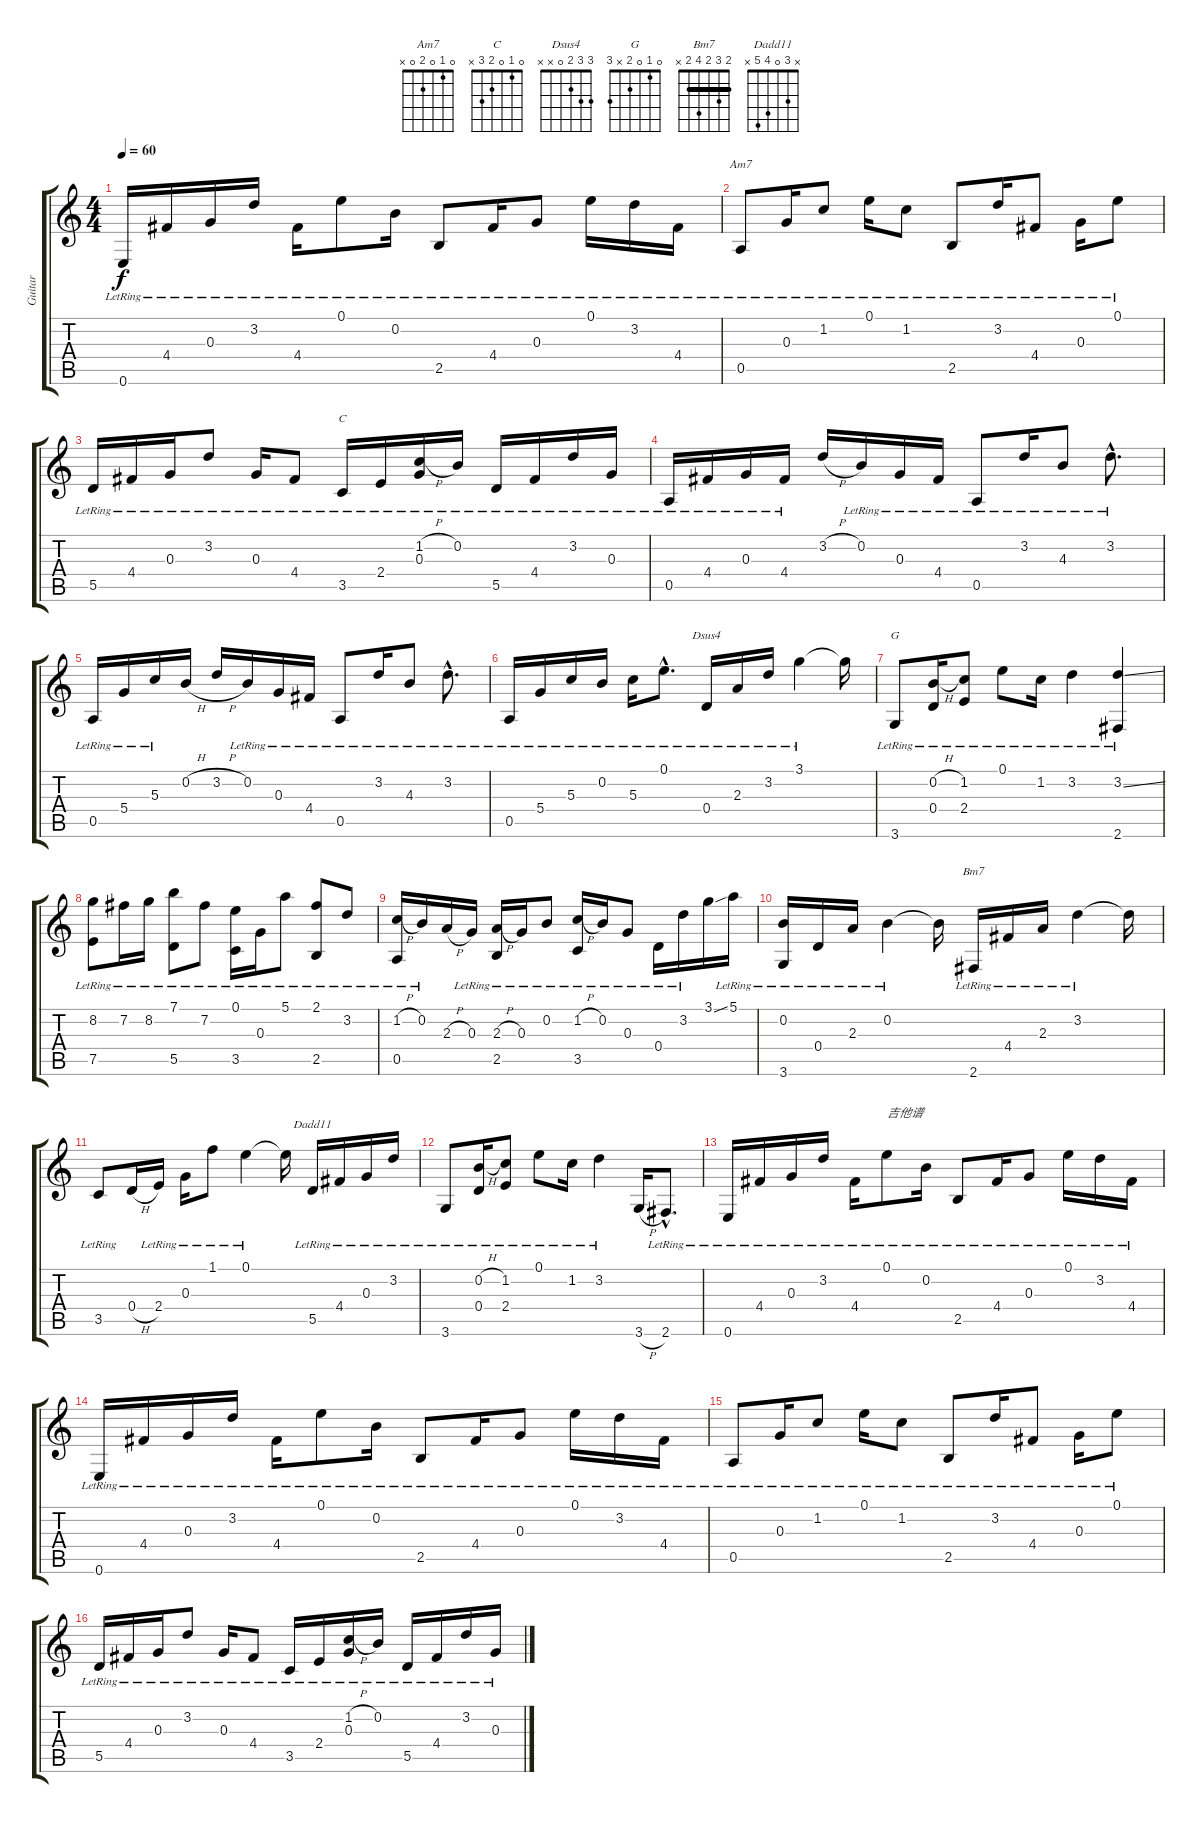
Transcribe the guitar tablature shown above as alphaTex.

\track ("Guitar" "Guitar") {instrument acousticguitarsteel}
\staff {score tabs}
\tuning (E4 B3 G3 D3 A2 E2) {hide}
\chord ("Am7" 0 1 0 2 0 x)
\chord ("C" 0 1 0 2 3 x)
\chord ("Dsus4" 3 3 2 0 x x)
\chord ("G" 0 1 0 2 x 3)
\chord ("Bm7" 2 3 2 4 2 x) {barre 2}
\chord ("Dadd11" x 3 0 4 5 x)
\ts (4 4)
\tempo 60
\clef g2
\ks c
0.6{lr}.16{dy f} 4.4{lr}.16 0.3{lr}.16 3.2{lr}.16 4.4{lr}.16 0.1{lr}.8 0.2{lr}.16 2.5{lr}.8 4.4{lr}.16 0.3{lr}.8 0.1{lr}.16 3.2{lr}.16 4.4{lr}.16 |
0.5{lr}.8{ch "Am7"} 0.3{lr}.16 1.2{lr}.8 0.1{lr}.16 1.2{lr}.8 2.5{lr}.8 3.2{lr}.16 4.4{lr}.8 0.3{lr}.16 0.1{lr}.8 |
5.5{lr}.16 4.4{lr}.16 0.3{lr}.16 3.2{lr}.8 0.3{lr}.16 4.4{lr}.8 3.5{lr}.16{ch "C"} 2.4{lr}.16 (1.2{h} 0.3{lr}).16 0.2{lr}.16 5.5{lr}.16 4.4{lr}.16 3.2{lr}.16 0.3{lr}.16 |
0.5{lr}.16 4.4{lr}.16 0.3{lr}.16 4.4{lr}.16 3.2{h}.16 0.2{lr}.16 0.3{lr}.16 4.4{lr}.16 0.5{lr}.8 3.2{lr}.16 4.3{lr}.8 3.2{hac lr}.8{d} |
0.5{lr}.16 5.4{lr}.16 5.3{lr}.16 0.2{h}.16 3.2{h}.16 0.2{lr}.16 0.3{lr}.16 4.4{lr}.16 0.5{lr}.8 3.2{lr}.16 4.3{lr}.8 3.2{hac lr}.8{d} |
0.5{lr}.16 5.4{lr}.16 5.3{lr}.16 0.2{lr}.16 5.3{lr}.16 0.1{hac lr}.8{d} 0.4{lr}.16{ch "Dsus4"} 2.3{lr}.16 3.2{lr}.16 3.1{lr}.4 3.1{t}.16 |
3.6{lr}.8{ch "G"} (0.2{h} 0.4{lr}).16 (1.2{lr} 2.4{lr}).8 0.1{lr}.8 1.2{lr}.16 3.2{lr}.4 (3.2{ss} 2.6{lr}).4 |
(8.2{lr} 7.5{lr}).8 7.2{lr}.16 8.2{lr}.16 (7.1{lr} 5.5{lr}).8 7.2{lr}.8 (0.1{lr} 3.5{lr}).16 0.3{lr}.16 5.1{lr}.8 (2.1{lr} 2.5{lr}).8 3.2{lr}.8 |
(1.2{h} 0.5{lr}).16 0.2{lr}.16 2.3{h}.16 0.3{lr}.16 (2.3{h} 2.5{lr}).16 0.3{lr}.16 0.2{lr}.8 (1.2{h} 3.5{lr}).16 0.2{lr}.16 0.3{lr}.8 0.4{lr}.16 3.2{lr}.16 3.1{ss}.16 5.1{lr}.16 |
(0.2{lr} 3.6{lr}).16 0.4{lr}.16 2.3{lr}.16 0.2{lr}.4 0.2{t}.16 2.6{lr}.16{ch "Bm7"} 4.4{lr}.16 2.3{lr}.16 3.2{lr}.4 3.2{t}.16 |
3.5{lr}.8 0.4{h}.16 2.4{lr}.16 0.3{lr}.16 1.1{lr}.8 0.1{lr}.4 0.1{t}.16 5.5{lr}.16{ch "Dadd11"} 4.4{lr}.16 0.3{lr}.16 3.2{lr}.16 |
3.6{lr}.8 (0.2{h} 0.4{lr}).16 (1.2{lr} 2.4{lr}).8 0.1{lr}.8 1.2{lr}.16 3.2{lr}.4 3.6{h}.16 2.6{hac lr}.8{d} |
0.6{lr}.16 4.4{lr}.16 0.3{lr}.16 3.2{lr}.16 4.4{lr}.16 0.1{lr}.8{txt "吉他谱"} 0.2{lr}.16 2.5{lr}.8 4.4{lr}.16 0.3{lr}.8 0.1{lr}.16 3.2{lr}.16 4.4{lr}.16 |
0.6{lr}.16 4.4{lr}.16 0.3{lr}.16 3.2{lr}.16 4.4{lr}.16 0.1{lr}.8 0.2{lr}.16 2.5{lr}.8 4.4{lr}.16 0.3{lr}.8 0.1{lr}.16 3.2{lr}.16 4.4{lr}.16 |
0.5{lr}.8 0.3{lr}.16 1.2{lr}.8 0.1{lr}.16 1.2{lr}.8 2.5{lr}.8 3.2{lr}.16 4.4{lr}.8 0.3{lr}.16 0.1{lr}.8 |
5.5{lr}.16 4.4{lr}.16 0.3{lr}.16 3.2{lr}.8 0.3{lr}.16 4.4{lr}.8 3.5{lr}.16 2.4{lr}.16 (1.2{h} 0.3{lr}).16 0.2{lr}.16 5.5{lr}.16 4.4{lr}.16 3.2{lr}.16 0.3{lr}.16
